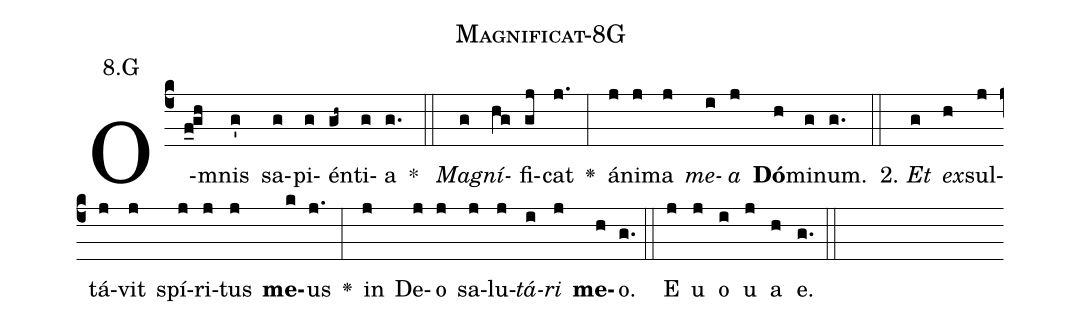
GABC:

name: Magnificat-8G;
annotation: 8.G;
%%
(c4) O(f_0gh)mnis(g') sa(g)pi(g)én(gh~)ti(g)a(g.) * (::) <i>Ma(g)gní(hg)</i>fi(gj)cat(j.) <v>\greheightstar</v>(:) á(j)ni(j)ma(j) <i>me</i>(i)<i>a</i>(j) <b>Dó</b>(h)mi(g)num.(g.) (::)
2. <i>Et(g) ex(h)</i>sul(j)tá(j)vit(j) spí(j)ri(j)tus(j) <b>me</b>(k)us(j.) <v>\greheightstar</v>(:) in(j) De(j)o(j) sa(j)lu(j)<i>tá</i>(i)<i>ri</i>(j) <b>me</b>(h)o.(g.) (::) E(j) u(j) o(i) u(j) a(h) e.(g.) (::)
